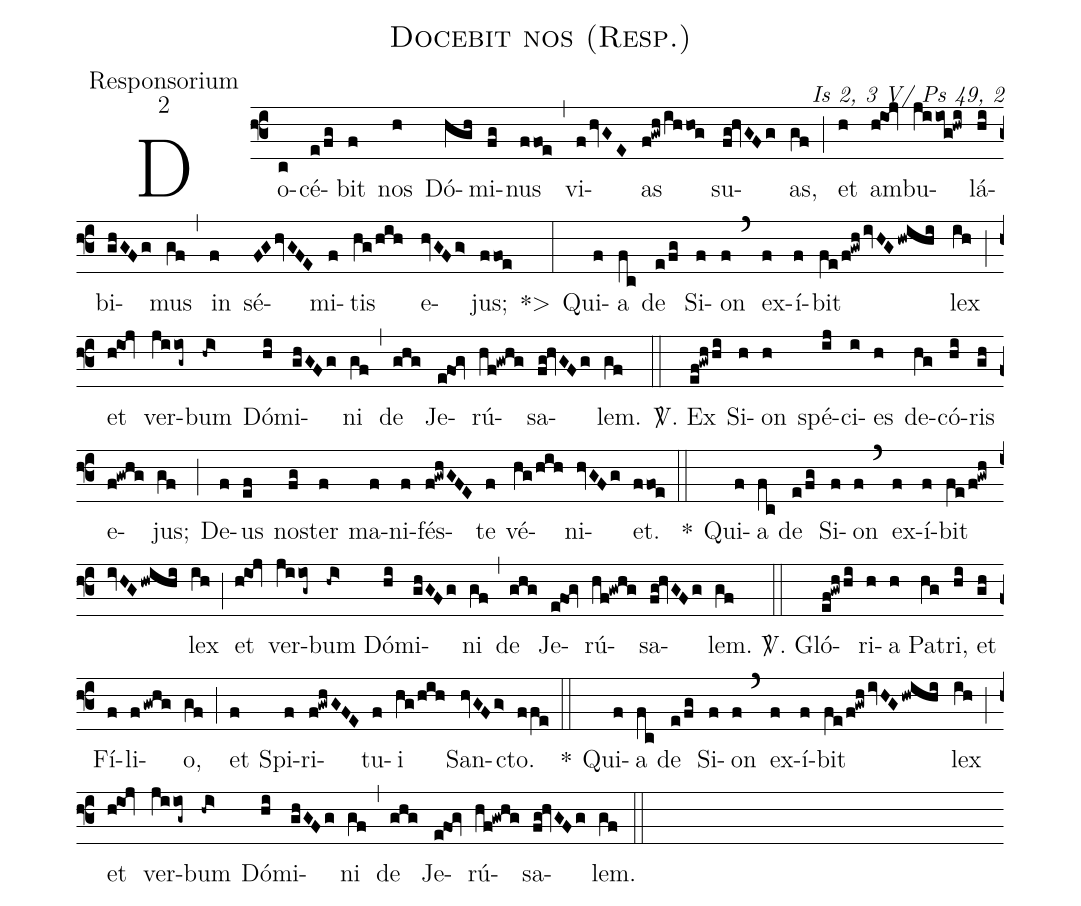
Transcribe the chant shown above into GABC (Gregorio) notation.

name:Docebit nos (Resp.);
office-part:Responsorium;
mode:2;
commentary:Is 2, 3 V/ Ps 49, 2;
%%
(f3)Do(c)cé(e/fg)bit(f) nos(h) Dó(hgh)mi(fg)nus(ffoe) (,) vi(f/hvGE)as(f!gwh/ihhog) su(fg!hvGFg)as,(gf) (;) et(h) am(h!ioj)bu(jiiog!hwi)lá(hi)bi(ghGFg)mus(gf) (,) in(f) sé(FGhvGFE)mi(f)tis(hg/hih) e(hvGFg>)jus;(ffoe) *>(:) Qui(f)a(fc) de(e/fg) Si(f)on(f) (`) ex(f)í(f)bit(fe/f!gwh/ivHG/hwihi) lex(ih) (;) et(h!ioj) ver(jiiog~)bum(-hi>) Dó(hi)mi(ghGFg)ni(gf) (,) de(ghg) Je(e!fog)rú(hf!gwhg)sa(fg!hvGFg)lem.(gf) (::)

<sp>V/</sp>. Ex(ef!gwhhi) Si(h)on(h) spé(ij)ci(i)es(h) de(hg)có(hi)ris(gh) e(f!gwhg)jus;(gf) (;) De(f)us(ef) nos(fg)ter(f) ma(f)ni(f)fés(f!gwhGFE)te(f) vé(hg/hih)ni(hvGFg)et.(ffoe) (::)
*() Qui(f)a(fc) de(e/fg) Si(f)on(f) (`) ex(f)í(f)bit(fe/f!gwh/ivHG/hwihi) lex(ih) (;) et(h!ioj) ver(jiiog~)bum(-hi>) Dó(hi)mi(ghGFg)ni(gf) (,) de(ghg) Je(e!fog)rú(hf!gwhg)sa(fg!hvGFg)lem.(gf) (::)

<sp>V/</sp>. Gló(ef!gwh/hi)ri(h)a(h) Pa(hg)tri,(hi) et(gh) Fí(f)li(fgwhg)o,(gf) (;)et(f) Spi(f)ri(f!gwhG!FE)tu(f)i(hg/hih) San(hvGFg>)cto.(ffe) (::)
*() Qui(f)a(fc) de(e/fg) Si(f)on(f) (`) ex(f)í(f)bit(fe/f!gwh/ivHG/hwihi) lex(ih) (;) et(h!ioj) ver(jiiog~)bum(-hi>) Dó(hi)mi(ghGFg)ni(gf) (,) de(ghg) Je(e!fog)rú(hf!gwhg)sa(fg!hvGFg)lem.(gf) (::)
